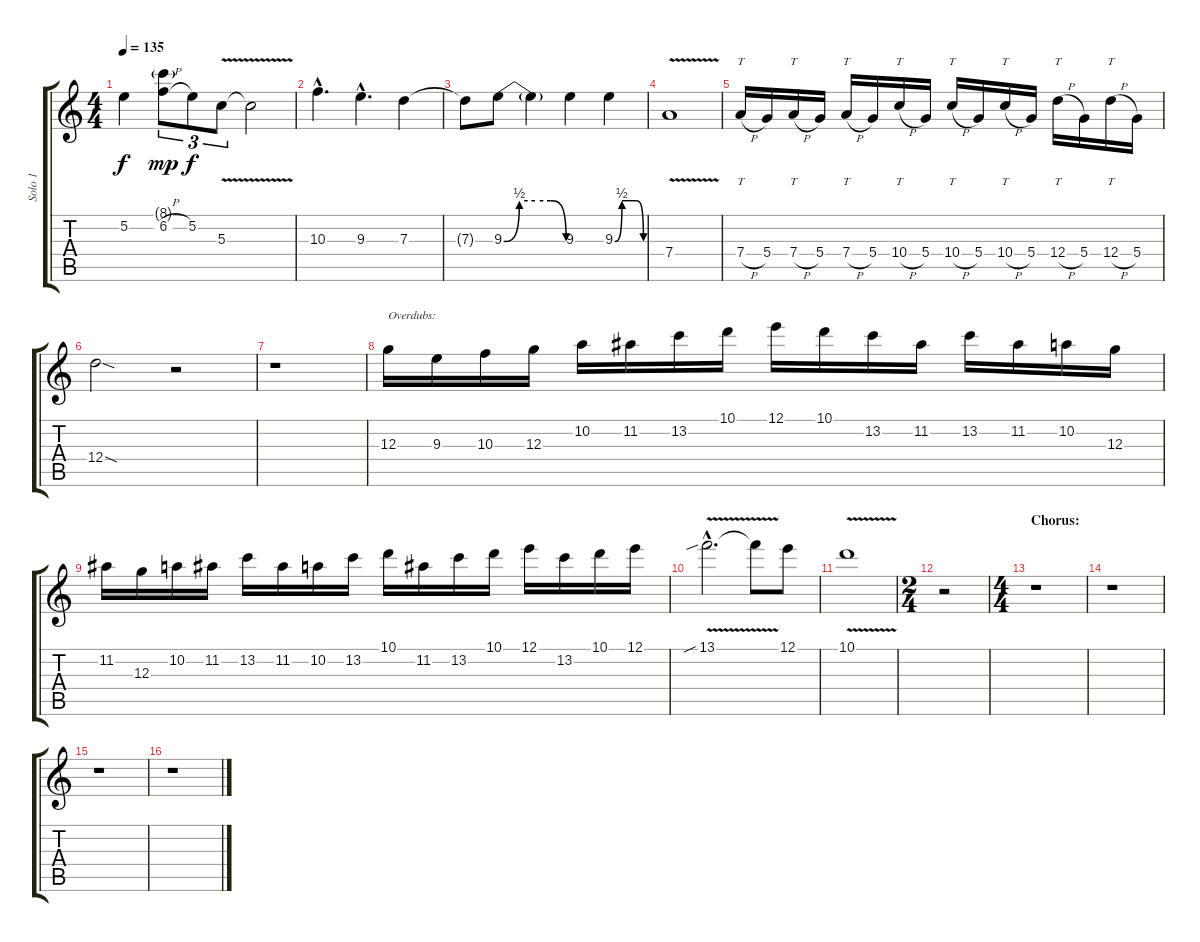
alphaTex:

\track ("Solo 1" "Solo 1") {instrument distortionguitar}
\staff {score tabs}
\tuning (E4 B3 G3 D3 A2 E2) {hide}
\ts (4 4)
\tempo 135
\clef g2
\ks c
5.2{t}.4{dy f} (8.1{g} 6.2{h}).8{tu (3 2) dy mp} 5.2.8{tu (3 2) dy f} 5.3{v}.8{tu (3 2)} 5.3{t}.2 |
10.3{hac}.4{d} 9.3{hac}.4{d} 7.3.4 |
7.3{t}.8 9.3{be (custom 0 0 15 2 30 2 45 2 60 0)}.8 9.3{t}.4 9.3.4 9.3{be (custom 0 0 15 2 30 2 45 2 60 0)}.4 |
7.4{v}.1 |
7.4{h}.16{tt} 5.4.16 7.4{h}.16{tt} 5.4.16 7.4{h}.16{tt} 5.4.16 10.4{h}.16{tt} 5.4.16 10.4{h}.16{tt} 5.4.16 10.4{h}.16{tt} 5.4.16 12.4{h}.16{tt} 5.4.16 12.4{h}.16{tt} 5.4.16 |
12.4{sod}.2 r.2 |
r.1 |
12.3.16{txt "Overdubs:"} 9.3.16 10.3.16 12.3.16 10.2.16 11.2.16 13.2.16 10.1.16 12.1.16 10.1.16 13.2.16 11.2.16 13.2.16 11.2.16 10.2.16 12.3.16 |
11.2.16 12.3.16 10.2.16 11.2.16 13.2.16 11.2.16 10.2.16 13.2.16 10.1.16 11.2.16 13.2.16 10.1.16 12.1.16 13.2.16 10.1.16 12.1.16 |
13.1{v sib hac}.2{d} 13.1{t}.8 12.1.8 |
10.1{v}.1 |
\ts (2 4)
r.2 |
\ts (4 4)
\section ("" "Chorus:")
r.1 |
r.1 |
r.1 |
r.1
